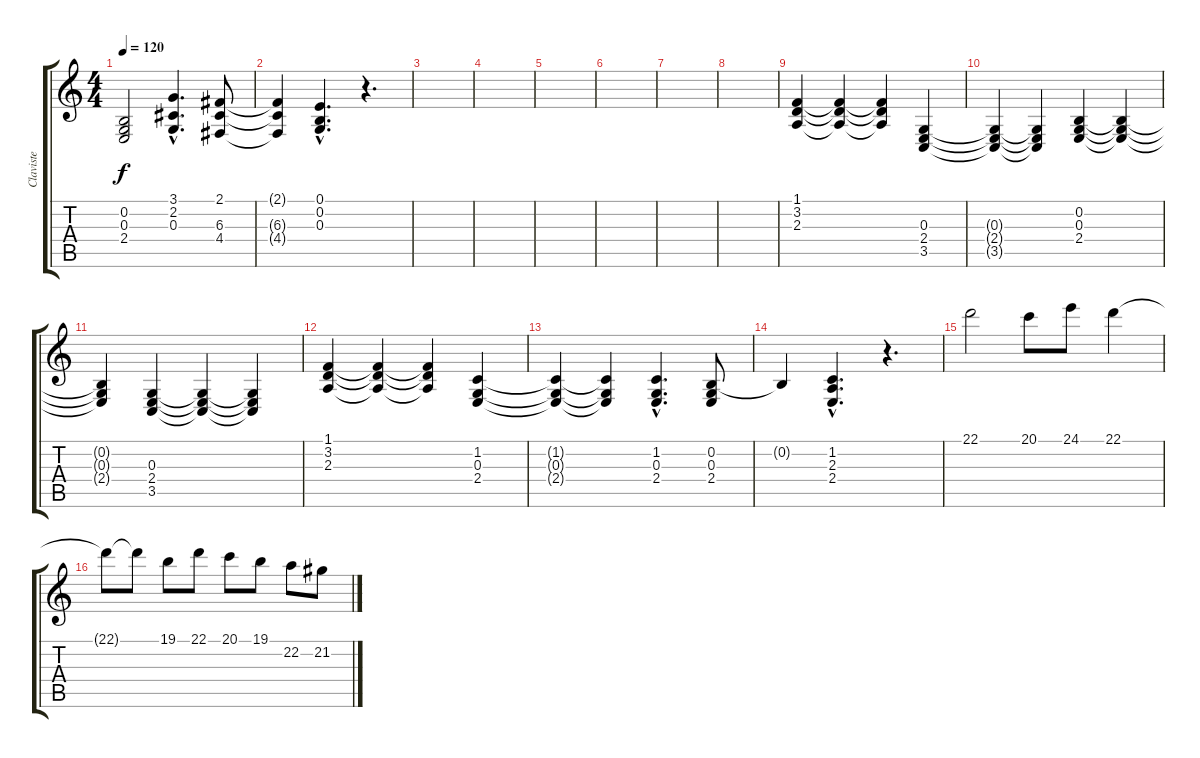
\track ("Claviste" "Claviste") {instrument stringensemble1}
\staff {score tabs}
\tuning (E4 B3 G3 D3 A2 E2) {hide}
\ts (4 4)
\tempo 120
\clef g2
\ks c
(0.2{t} 0.3{t} 2.4{t}).2{dy f} (3.1{hac} 2.2{hac} 0.3{hac}).4{d} (2.1 6.3 4.4).8 |
(2.1{t} 6.3{t} 4.4{t}).4 (0.1{hac} 0.2{hac} 0.3{hac}).4{d} r.4{d} |
|
|
|
|
|
|
(1.1 3.2 2.3).4 (1.1{t} 3.2{t} 2.3{t}).4 (1.1{t} 3.2{t} 2.3{t}).4 (0.3 2.4 3.5).4 |
(0.3{t} 2.4{t} 3.5{t}).4 (0.3{t} 2.4{t} 3.5{t}).4 (0.2 0.3 2.4).4 (0.2{t} 0.3{t} 2.4{t}).4 |
(0.2{t} 0.3{t} 2.4{t}).4 (0.3 2.4 3.5).4 (0.3{t} 2.4{t} 3.5{t}).4 (0.3{t} 2.4{t} 3.5{t}).4 |
(1.1 3.2 2.3).4 (1.1{t} 3.2{t} 2.3{t}).4 (1.1{t} 3.2{t} 2.3{t}).4 (1.2 0.3 2.4).4 |
(1.2{t} 0.3{t} 2.4{t}).4 (1.2{t} 0.3{t} 2.4{t}).4 (1.2{hac} 0.3{hac} 2.4{hac}).4{d} (0.2 0.3 2.4).8 |
0.2{t}.4 (1.2{hac} 2.3{hac} 2.4{hac}).4{d} r.4{d} |
22.1.2 20.1.8 24.1.8 22.1.4 |
22.1{t}.8 22.1{t}.8 19.1.8 22.1.8 20.1.8 19.1.8 22.2.8 21.2.8
